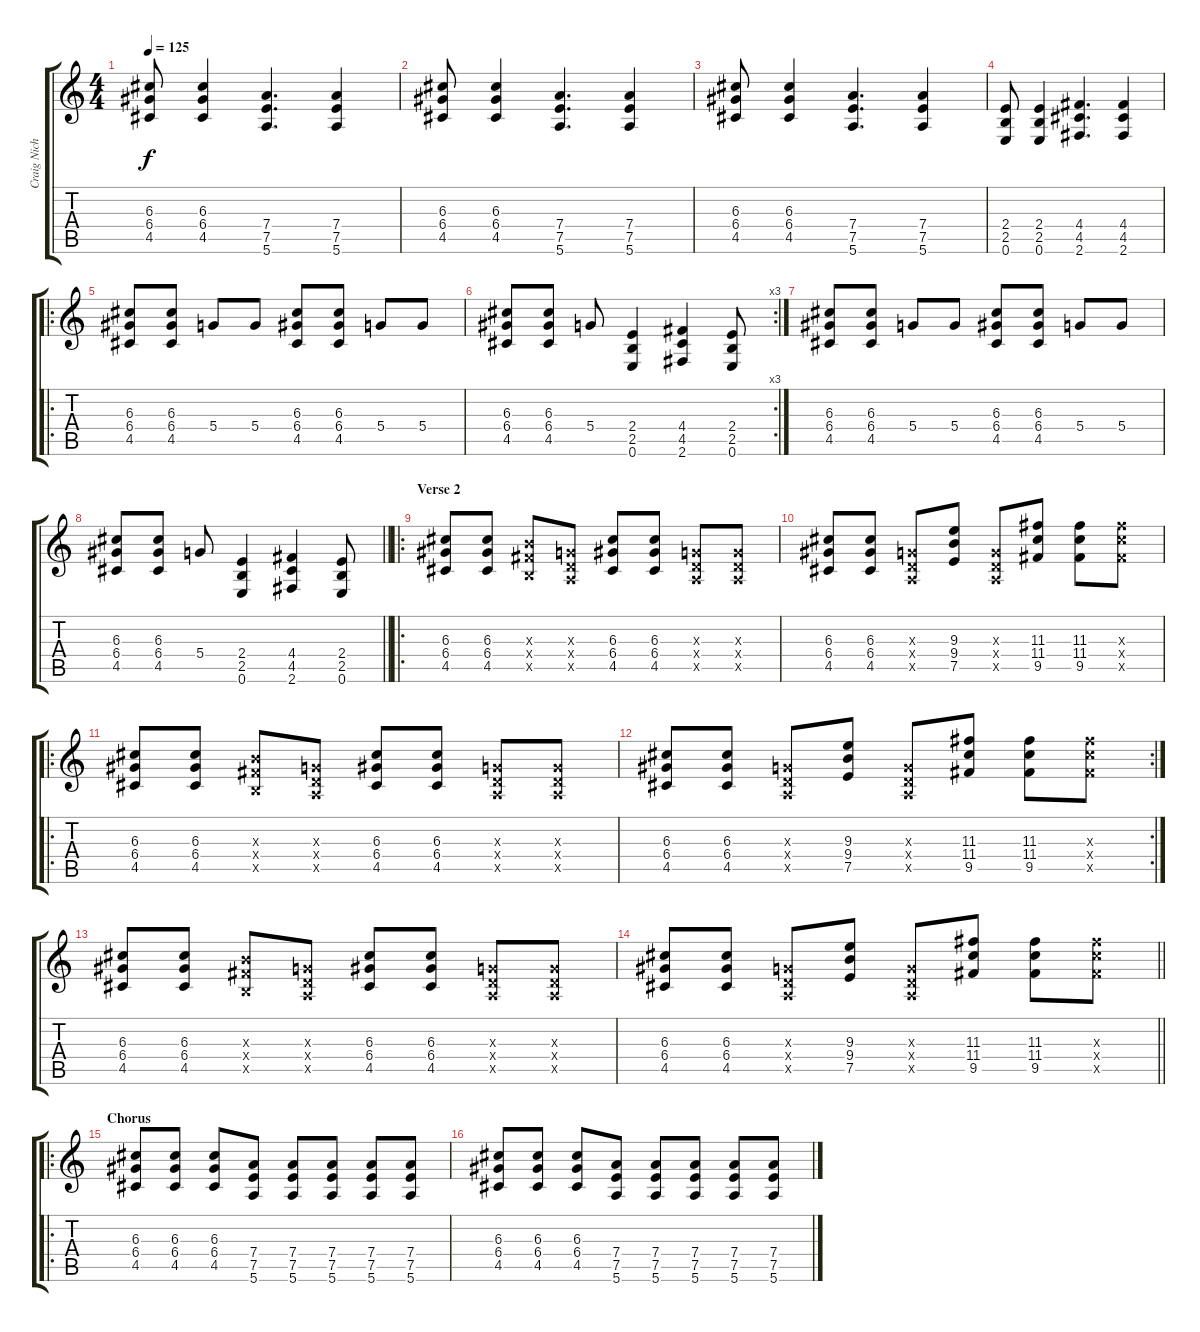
\track ("Craig Nicholls" "Craig Nich") {instrument distortionguitar}
\staff {score tabs}
\tuning (E4 B3 G3 D3 A2 E2) {hide}
\ts (4 4)
\tempo 125
\clef g2
\ks c
(6.3 6.4 4.5).8{dy f} (6.3 6.4 4.5).4 (7.4 7.5 5.6).4{d} (7.4 7.5 5.6).4 |
(6.3 6.4 4.5).8 (6.3 6.4 4.5).4 (7.4 7.5 5.6).4{d} (7.4 7.5 5.6).4 |
(6.3 6.4 4.5).8 (6.3 6.4 4.5).4 (7.4 7.5 5.6).4{d} (7.4 7.5 5.6).4 |
(2.4 2.5 0.6).8 (2.4 2.5 0.6).4 (4.4 4.5 2.6).4{d} (4.4 4.5 2.6).4 |
\ro
(6.3 6.4 4.5).8 (6.3 6.4 4.5).8 5.4.8 5.4.8 (6.3 6.4 4.5).8 (6.3 6.4 4.5).8 5.4.8 5.4.8 |
\rc 3
(6.3 6.4 4.5).8 (6.3 6.4 4.5).8 5.4.8 (2.4 2.5 0.6).4 (4.4 4.5 2.6).4 (2.4 2.5 0.6).8 |
(6.3 6.4 4.5).8 (6.3 6.4 4.5).8 5.4.8 5.4.8 (6.3 6.4 4.5).8 (6.3 6.4 4.5).8 5.4.8 5.4.8 |
\barLineRight lightlight
(6.3 6.4 4.5).8 (6.3 6.4 4.5).8 5.4.8 (2.4 2.5 0.6).4 (4.4 4.5 2.6).4 (2.4 2.5 0.6).8 |
\ro
\section ("" "Verse 2")
(6.3 6.4 4.5).8 (6.3 6.4 4.5).8 (4.3{x} 4.4{x} 2.5{x}).8 (0.3{x} 0.4{x} 0.5{x}).8 (6.3 6.4 4.5).8 (6.3 6.4 4.5).8 (0.3{x} 0.4{x} 0.5{x}).8 (0.3{x} 0.4{x} 0.5{x}).8 |
(6.3 6.4 4.5).8 (6.3 6.4 4.5).8 (0.3{x} 0.4{x} 0.5{x}).8 (9.3 9.4 7.5).8 (0.3{x} 0.4{x} 0.5{x}).8 (11.3 11.4 9.5).8 (11.3 11.4 9.5).8 (11.3{x} 11.4{x} 9.5{x}).8 |
\ro
(6.3 6.4 4.5).8 (6.3 6.4 4.5).8 (4.3{x} 4.4{x} 2.5{x}).8 (0.3{x} 0.4{x} 0.5{x}).8 (6.3 6.4 4.5).8 (6.3 6.4 4.5).8 (0.3{x} 0.4{x} 0.5{x}).8 (0.3{x} 0.4{x} 0.5{x}).8 |
\rc 2
(6.3 6.4 4.5).8 (6.3 6.4 4.5).8 (0.3{x} 0.4{x} 0.5{x}).8 (9.3 9.4 7.5).8 (0.3{x} 0.4{x} 0.5{x}).8 (11.3 11.4 9.5).8 (11.3 11.4 9.5).8 (11.3{x} 11.4{x} 9.5{x}).8 |
(6.3 6.4 4.5).8 (6.3 6.4 4.5).8 (4.3{x} 4.4{x} 2.5{x}).8 (0.3{x} 0.4{x} 0.5{x}).8 (6.3 6.4 4.5).8 (6.3 6.4 4.5).8 (0.3{x} 0.4{x} 0.5{x}).8 (0.3{x} 0.4{x} 0.5{x}).8 |
\barLineRight lightlight
(6.3 6.4 4.5).8 (6.3 6.4 4.5).8 (0.3{x} 0.4{x} 0.5{x}).8 (9.3 9.4 7.5).8 (0.3{x} 0.4{x} 0.5{x}).8 (11.3 11.4 9.5).8 (11.3 11.4 9.5).8 (11.3{x} 11.4{x} 9.5{x}).8 |
\ro
\section ("" "Chorus")
(6.3 6.4 4.5).8 (6.3 6.4 4.5).8 (6.3 6.4 4.5).8 (7.4 7.5 5.6).8 (7.4 7.5 5.6).8 (7.4 7.5 5.6).8 (7.4 7.5 5.6).8 (7.4 7.5 5.6).8 |
(6.3 6.4 4.5).8 (6.3 6.4 4.5).8 (6.3 6.4 4.5).8 (7.4 7.5 5.6).8 (7.4 7.5 5.6).8 (7.4 7.5 5.6).8 (7.4 7.5 5.6).8 (7.4 7.5 5.6).8
